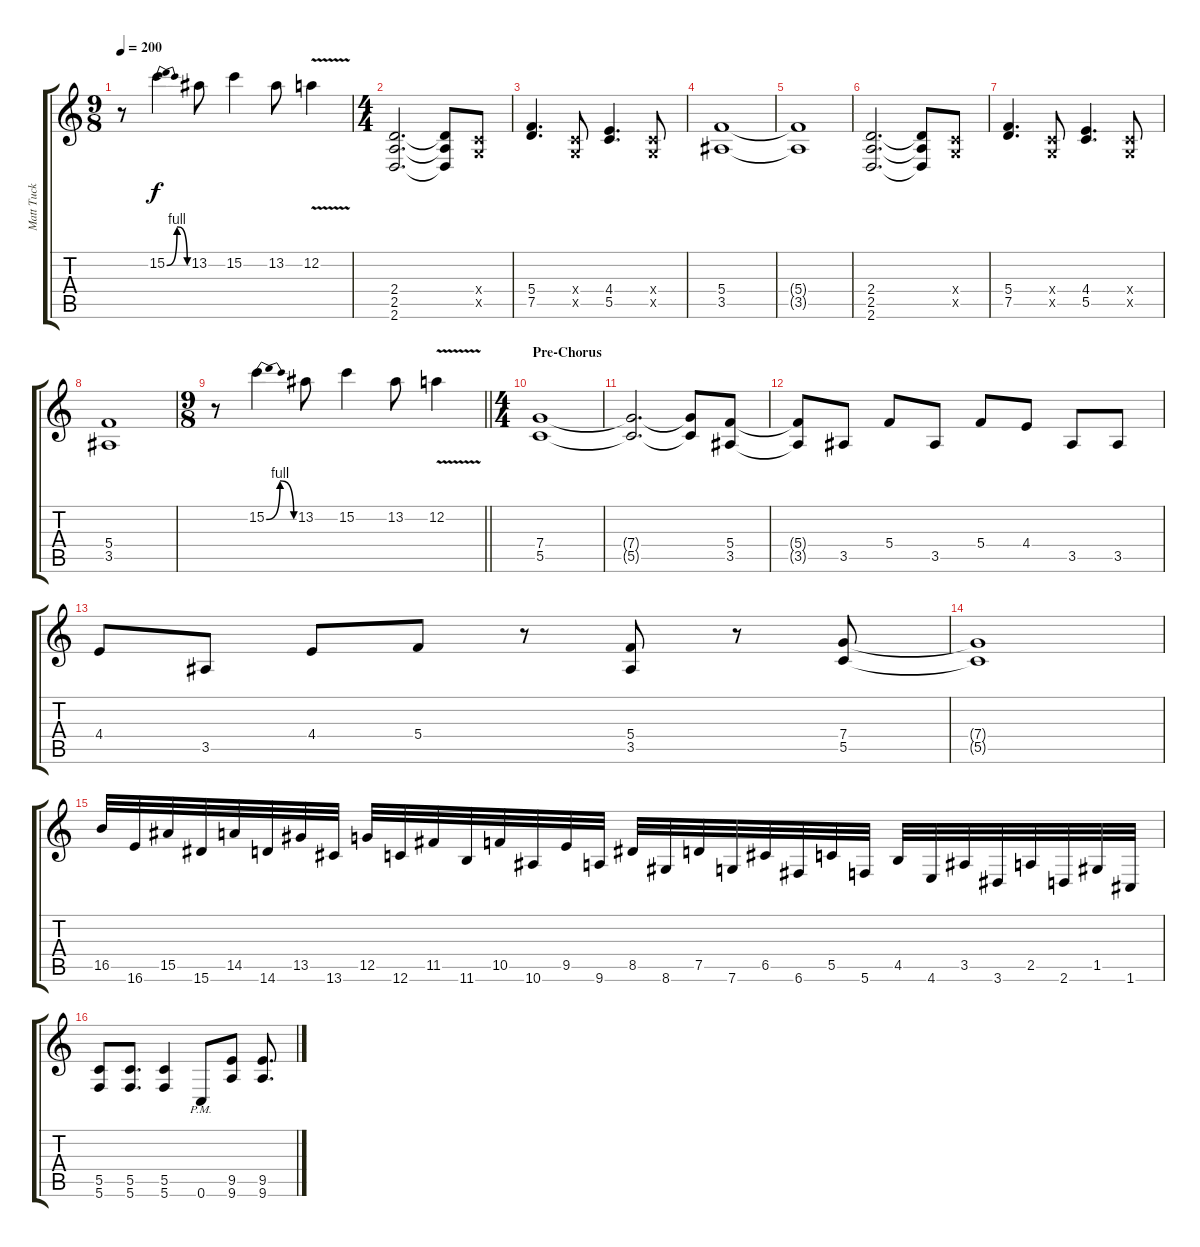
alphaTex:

\track ("Matt Tuck" "Matt Tuck") {instrument distortionguitar}
\staff {score tabs}
\tuning (D4 A3 F3 C3 G2 C2) {hide}
\ts (9 8)
\tempo 200
\clef g2
\ks c
r.8{dy f} 15.2{be (bendrelease 0 0 20 4 40 4 60 0)}.4 13.2.8 15.2.4 13.2.8 12.2{v}.4 |
\ts (4 4)
(2.4 2.5 2.6).2{d} (2.4{t} 2.5{t} 2.6{t}).8 (0.4{x} 0.5{x}).8 |
(5.4 7.5).4{d} (0.4{x} 0.5{x}).8 (4.4 5.5).4{d} (0.4{x} 0.5{x}).8 |
(5.4 3.5).1 |
(5.4{t} 3.5{t}).1 |
(2.4 2.5 2.6).2{d} (2.4{t} 2.5{t} 2.6{t}).8 (0.4{x} 0.5{x}).8 |
(5.4 7.5).4{d} (0.4{x} 0.5{x}).8 (4.4 5.5).4{d} (0.4{x} 0.5{x}).8 |
(5.4 3.5).1 |
\ts (9 8)
\barLineRight lightlight
r.8 15.2{be (bendrelease 0 0 20 4 40 4 60 0)}.4 13.2.8 15.2.4 13.2.8 12.2{v}.4 |
\ts (4 4)
\section ("" "Pre-Chorus")
(7.4 5.5).1 |
(7.4{t} 5.5{t}).2{d} (7.4{t} 5.5{t}).8 (5.4 3.5).8 |
(5.4{t} 3.5{t}).8 3.5.8 5.4.8 3.5.8 5.4.8 4.4.8 3.5.8 3.5.8 |
4.4.8 3.5.8 4.4.8 5.4.8 r.8 (5.4 3.5).8 r.8 (7.4 5.5).8 |
(7.4{t} 5.5{t}).1 |
16.5.32{instrument guitarfretnoise} 16.6.32 15.5.32 15.6.32 14.5.32 14.6.32 13.5.32 13.6.32 12.5.32 12.6.32 11.5.32 11.6.32 10.5.32 10.6.32 9.5.32 9.6.32 8.5.32 8.6.32 7.5.32 7.6.32 6.5.32 6.6.32 5.5.32 5.6.32 4.5.32 4.6.32 3.5.32 3.6.32 2.5.32 2.6.32 1.5.32 1.6.32 |
(5.5 5.6).8{instrument distortionguitar} (5.5 5.6).8{d} (5.5 5.6).4 0.6{pm}.8 (9.5 9.6).8 (9.5 9.6).8{d}
